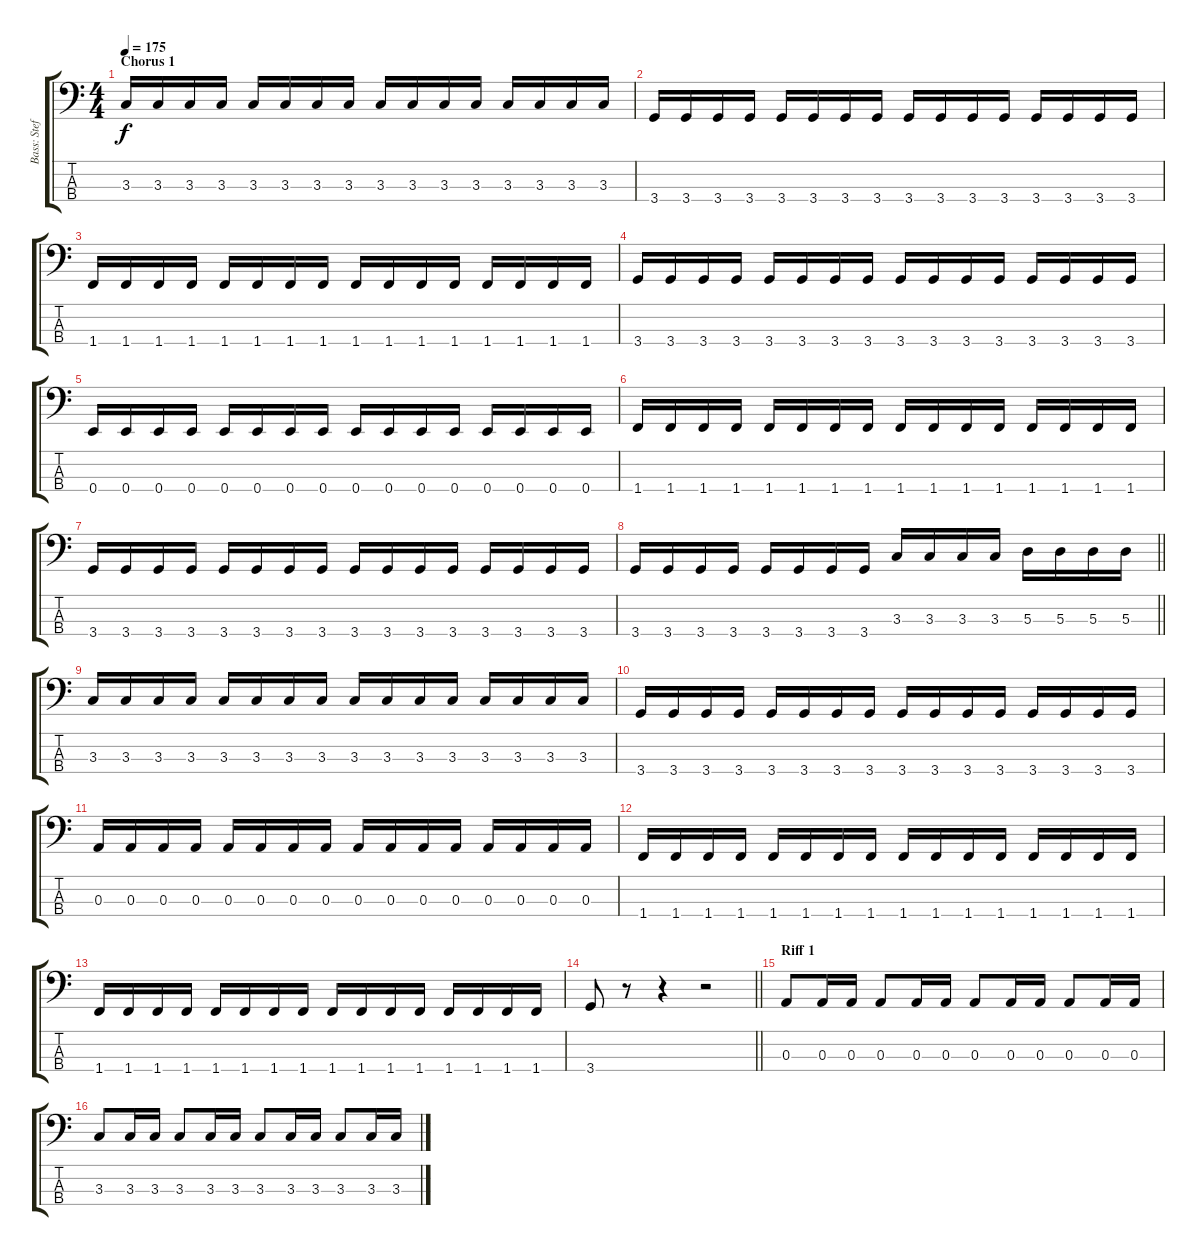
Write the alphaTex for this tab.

\track ("Bass: Stefan Gimpl" "Bass: Stef") {instrument electricbassfinger}
\staff {score tabs}
\tuning (G2 D2 A1 E1) {hide}
\ts (4 4)
\section ("" "Chorus 1")
\tempo 175
\clef f4
\ks aminor
3.3.16{dy f} 3.3.16 3.3.16 3.3.16 3.3.16 3.3.16 3.3.16 3.3.16 3.3.16 3.3.16 3.3.16 3.3.16 3.3.16 3.3.16 3.3.16 3.3.16 |
3.4.16 3.4.16 3.4.16 3.4.16 3.4.16 3.4.16 3.4.16 3.4.16 3.4.16 3.4.16 3.4.16 3.4.16 3.4.16 3.4.16 3.4.16 3.4.16 |
1.4.16 1.4.16 1.4.16 1.4.16 1.4.16 1.4.16 1.4.16 1.4.16 1.4.16 1.4.16 1.4.16 1.4.16 1.4.16 1.4.16 1.4.16 1.4.16 |
3.4.16 3.4.16 3.4.16 3.4.16 3.4.16 3.4.16 3.4.16 3.4.16 3.4.16 3.4.16 3.4.16 3.4.16 3.4.16 3.4.16 3.4.16 3.4.16 |
0.4.16 0.4.16 0.4.16 0.4.16 0.4.16 0.4.16 0.4.16 0.4.16 0.4.16 0.4.16 0.4.16 0.4.16 0.4.16 0.4.16 0.4.16 0.4.16 |
1.4.16 1.4.16 1.4.16 1.4.16 1.4.16 1.4.16 1.4.16 1.4.16 1.4.16 1.4.16 1.4.16 1.4.16 1.4.16 1.4.16 1.4.16 1.4.16 |
3.4.16 3.4.16 3.4.16 3.4.16 3.4.16 3.4.16 3.4.16 3.4.16 3.4.16 3.4.16 3.4.16 3.4.16 3.4.16 3.4.16 3.4.16 3.4.16 |
\barLineRight lightlight
3.4.16 3.4.16 3.4.16 3.4.16 3.4.16 3.4.16 3.4.16 3.4.16 3.3.16 3.3.16 3.3.16 3.3.16 5.3.16 5.3.16 5.3.16 5.3.16 |
3.3.16 3.3.16 3.3.16 3.3.16 3.3.16 3.3.16 3.3.16 3.3.16 3.3.16 3.3.16 3.3.16 3.3.16 3.3.16 3.3.16 3.3.16 3.3.16 |
3.4.16 3.4.16 3.4.16 3.4.16 3.4.16 3.4.16 3.4.16 3.4.16 3.4.16 3.4.16 3.4.16 3.4.16 3.4.16 3.4.16 3.4.16 3.4.16 |
0.3.16 0.3.16 0.3.16 0.3.16 0.3.16 0.3.16 0.3.16 0.3.16 0.3.16 0.3.16 0.3.16 0.3.16 0.3.16 0.3.16 0.3.16 0.3.16 |
1.4.16 1.4.16 1.4.16 1.4.16 1.4.16 1.4.16 1.4.16 1.4.16 1.4.16 1.4.16 1.4.16 1.4.16 1.4.16 1.4.16 1.4.16 1.4.16 |
1.4.16 1.4.16 1.4.16 1.4.16 1.4.16 1.4.16 1.4.16 1.4.16 1.4.16 1.4.16 1.4.16 1.4.16 1.4.16 1.4.16 1.4.16 1.4.16 |
\barLineRight lightlight
3.4.8 r.8 r.4 r.2 |
\section ("" "Riff 1")
0.3.8 0.3.16 0.3.16 0.3.8 0.3.16 0.3.16 0.3.8 0.3.16 0.3.16 0.3.8 0.3.16 0.3.16 |
3.3.8 3.3.16 3.3.16 3.3.8 3.3.16 3.3.16 3.3.8 3.3.16 3.3.16 3.3.8 3.3.16 3.3.16
